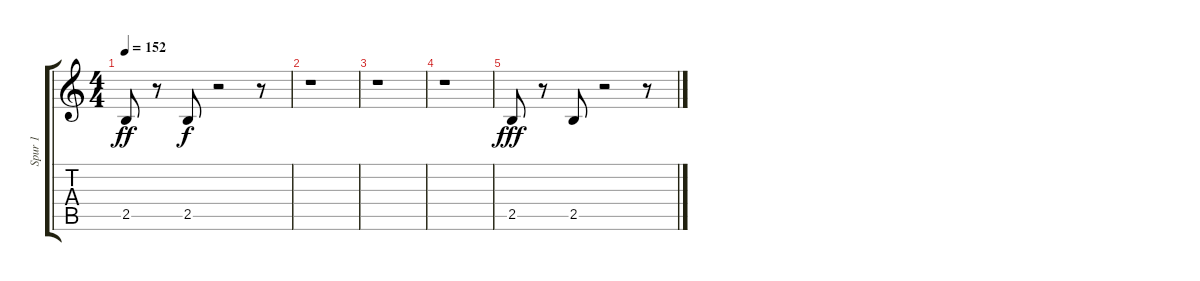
\track ("Spur 1" "Spur 1") {instrument overdrivenguitar}
\staff {score tabs}
\tuning (E4 B3 G3 D3 A2 E2) {hide}
\ts (4 4)
\tempo 152
\clef g2
\ks c
2.5.8{dy ff} r.8 2.5.8{dy f} r.2 r.8 |
r.1 |
r.1 |
r.1 |
2.5.8{dy fff} r.8 2.5.8 r.2 r.8
